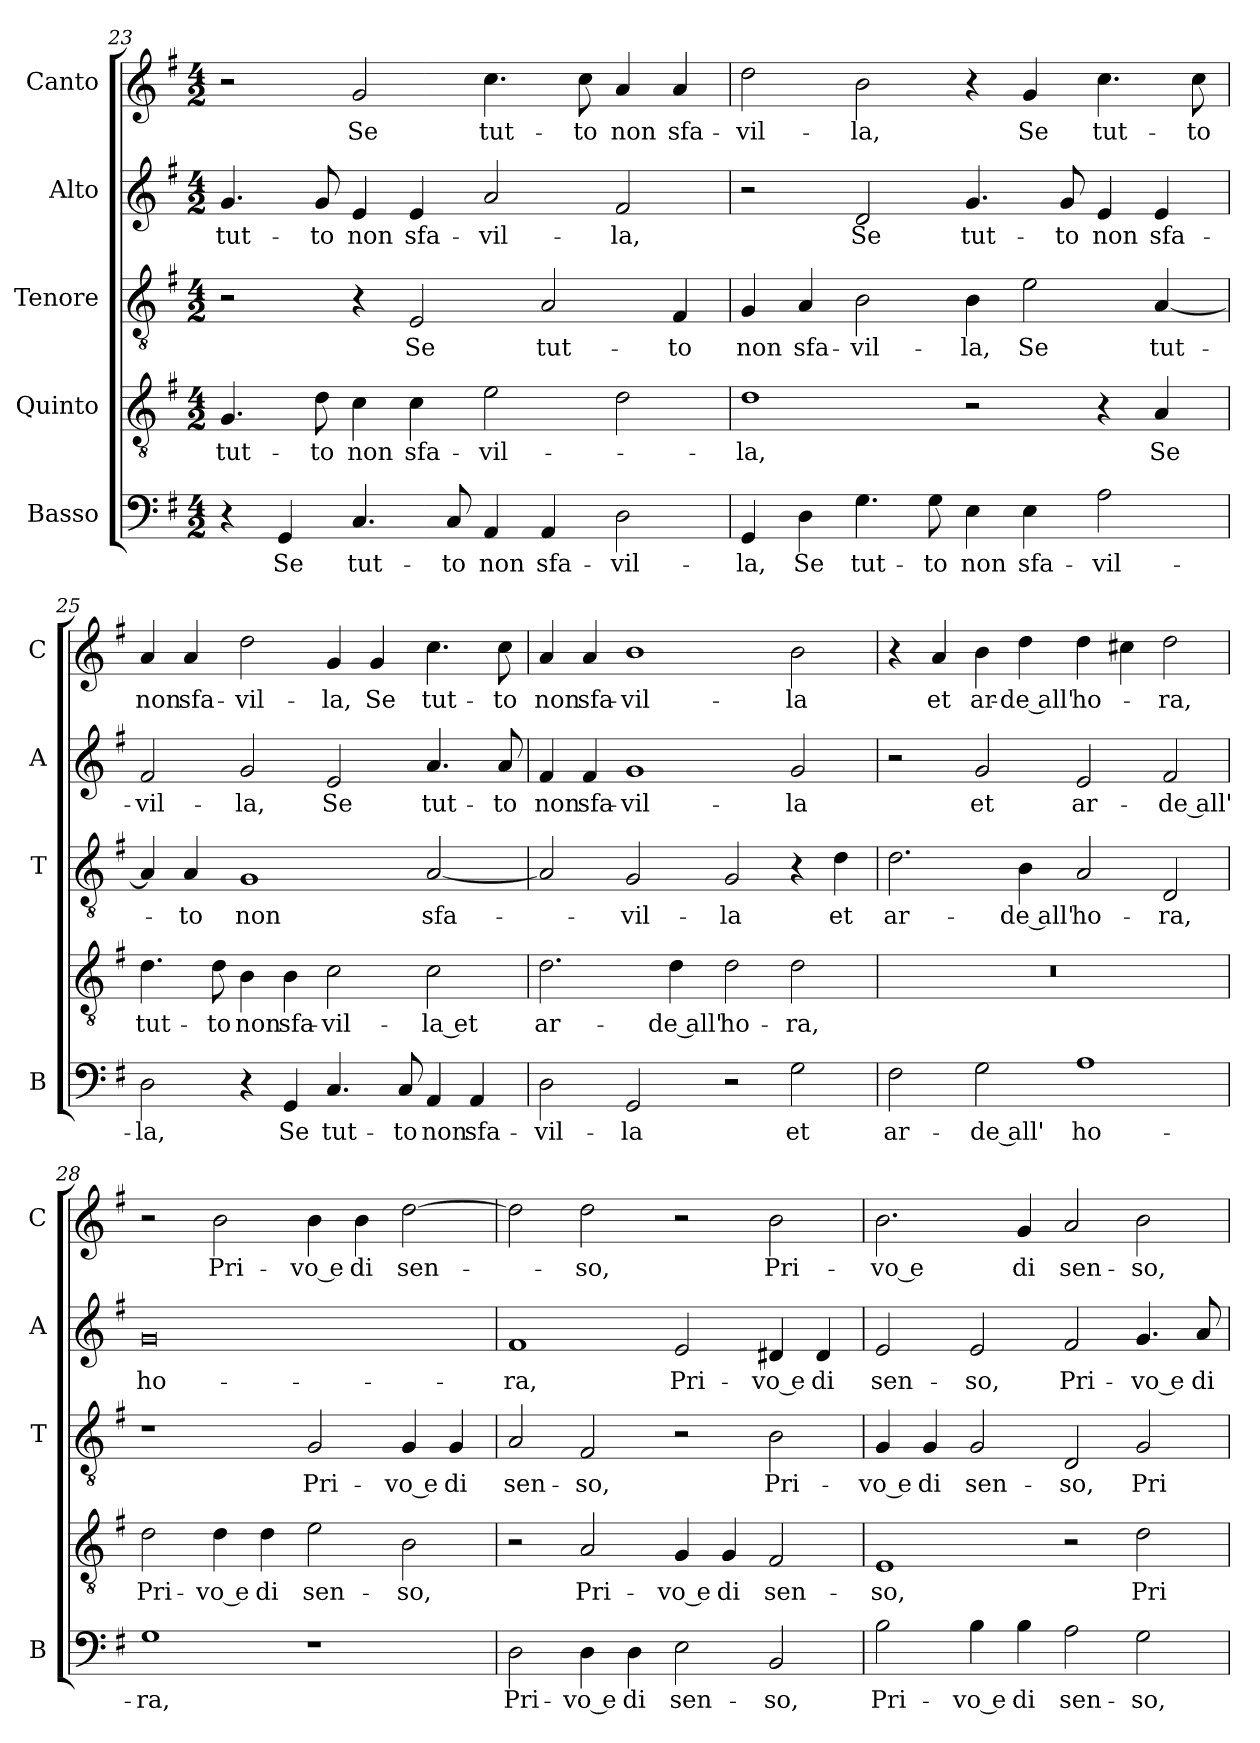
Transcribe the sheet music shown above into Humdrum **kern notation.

**kern	**text	**kern	**text	**kern	**text	**kern	**text	**kern	**text
*part5	*part5	*part4	*part4	*part3	*part3	*part2	*part2	*part1	*part1
*staff5	*staff5	*staff4	*staff4	*staff3	*staff3	*staff2	*staff2	*staff1	*staff1
*I"Basso	*	*I"Quinto	*	*I"Tenore	*	*I"Alto	*	*I"Canto	*
*I'B	*	*	*	*I'T	*	*I'A	*	*I'C	*
*clefF4	*	*clefGv2	*	*clefGv2	*	*clefG2	*	*clefG2	*
*k[f#]	*	*k[f#]	*	*k[f#]	*	*k[f#]	*	*k[f#]	*
*G:	*	*G:	*	*G:	*	*G:	*	*G:	*
*M4/2	*	*M4/2	*	*M4/2	*	*M4/2	*	*M4/2	*
=23	=23	=23	=23	=23	=23	=23	=23	=23	=23
!	!	!	!LO:LY:b	!	!	!	!LO:LY:b	!	!
4r	.	4.G/	tut-	2r	.	4.g/	tut-	2r	.
!	!LO:LY:b	!	!	!	!	!	!	!	!
4GG/	Se	.	.	.	.	.	.	.	.
!	!	!	!LO:LY:b	!	!	!	!LO:LY:b	!	!
.	.	8d\	-to	.	.	8g/	-to	.	.
!	!LO:LY:b	!	!LO:LY:b	!	!	!	!LO:LY:b	!	!LO:LY:b
4.C/	tut-	4c\	non	4r	.	4e/	non	2g/	Se
!	!	!	!LO:LY:b	!	!LO:LY:b	!	!LO:LY:b	!	!
.	.	4c\	sfa-	2E/	Se	4e/	sfa-	.	.
!	!LO:LY:b	!	!	!	!	!	!	!	!
8C/	-to	.	.	.	.	.	.	.	.
!	!LO:LY:b	!	!LO:LY:b	!	!	!	!LO:LY:b	!	!LO:LY:b
4AA/	non	2e\	-vil-	.	.	2a/	-vil-	4.cc\	tut-
!	!LO:LY:b	!	!	!	!LO:LY:b	!	!	!	!
4AA/	sfa-	.	.	2A/	tut-	.	.	.	.
!	!	!	!	!	!	!	!	!	!LO:LY:b
.	.	.	.	.	.	.	.	8cc\	-to
!	!LO:LY:b	!	!	!	!	!	!LO:LY:b	!	!LO:LY:b
2D\	-vil-	2d\	.	.	.	2f#/	-la,	4a/	non
!	!	!	!	!	!LO:LY:b	!	!	!	!LO:LY:b
.	.	.	.	4F#/	-to	.	.	4a/	sfa-
!!LO:PB:g=z
=24	=24	=24	=24	=24	=24	=24	=24	=24	=24
!	!LO:LY:b	!	!LO:LY:b	!	!LO:LY:b	!	!	!	!LO:LY:b
4GG/	-la,	1d	-la,	4G/	non	2r	.	2dd\	-vil-
!	!LO:LY:b	!	!	!	!LO:LY:b	!	!	!	!
4D\	Se	.	.	4A/	sfa-	.	.	.	.
!	!LO:LY:b	!	!	!	!LO:LY:b	!	!LO:LY:b	!	!LO:LY:b
4.G\	tut-	.	.	2B\	-vil-	2d/	Se	2b\	-la,
!	!LO:LY:b	!	!	!	!	!	!	!	!
8G\	-to	.	.	.	.	.	.	.	.
!	!LO:LY:b	!	!	!	!LO:LY:b	!	!LO:LY:b	!	!
4E\	non	2r	.	4B\	-la,	4.g/	tut-	4r	.
!	!LO:LY:b	!	!	!	!LO:LY:b	!	!	!	!LO:LY:b
4E\	sfa-	.	.	2e\	Se	.	.	4g/	Se
!	!	!	!	!	!	!	!LO:LY:b	!	!
.	.	.	.	.	.	8g/	-to	.	.
!	!LO:LY:b	!	!	!	!	!	!LO:LY:b	!	!LO:LY:b
2A\	-vil-	4r	.	.	.	4e/	non	4.cc\	tut-
!	!	!	!LO:LY:b	!	!LO:LY:b	!	!LO:LY:b	!	!
.	.	4A/	Se	[4A/	tut-	4e/	sfa-	.	.
!	!	!	!	!	!	!	!	!	!LO:LY:b
.	.	.	.	.	.	.	.	8cc\	-to
=25	=25	=25	=25	=25	=25	=25	=25	=25	=25
!	!LO:LY:b	!	!LO:LY:b	!	!	!	!LO:LY:b	!	!LO:LY:b
2D\	-la,	4.d\	tut-	4A/]	.	2f#/	-vil-	4a/	non
!	!	!	!	!	!LO:LY:b	!	!	!	!LO:LY:b
.	.	.	.	4A/	-to	.	.	4a/	sfa-
!	!	!	!LO:LY:b	!	!	!	!	!	!
.	.	8d\	-to	.	.	.	.	.	.
!	!	!	!LO:LY:b	!	!LO:LY:b	!	!LO:LY:b	!	!LO:LY:b
4r	.	4B\	non	1G	non	2g/	-la,	2dd\	-vil-
!	!LO:LY:b	!	!LO:LY:b	!	!	!	!	!	!
4GG/	Se	4B\	sfa-	.	.	.	.	.	.
!	!LO:LY:b	!	!LO:LY:b	!	!	!	!LO:LY:b	!	!LO:LY:b
4.C/	tut-	2c\	-vil-	.	.	2e/	Se	4g/	-la,
!	!	!	!	!	!	!	!	!	!LO:LY:b
.	.	.	.	.	.	.	.	4g/	Se
!	!LO:LY:b	!	!	!	!	!	!	!	!
8C/	-to	.	.	.	.	.	.	.	.
!	!LO:LY:b	!	!LO:LY:b	!	!LO:LY:b	!	!LO:LY:b	!	!LO:LY:b
4AA/	non	2c\	-la et	[2A/	sfa-	4.a/	tut-	4.cc\	tut-
!	!LO:LY:b	!	!	!	!	!	!	!	!
4AA/	sfa-	.	.	.	.	.	.	.	.
!	!	!	!	!	!	!	!LO:LY:b	!	!LO:LY:b
.	.	.	.	.	.	8a/	-to	8cc\	-to
=26	=26	=26	=26	=26	=26	=26	=26	=26	=26
!	!LO:LY:b	!	!LO:LY:b	!	!	!	!LO:LY:b	!	!LO:LY:b
2D\	-vil-	2.d\	ar-	2A/]	.	4f#/	non	4a/	non
!	!	!	!	!	!	!	!LO:LY:b	!	!LO:LY:b
.	.	.	.	.	.	4f#/	sfa-	4a/	sfa-
!	!LO:LY:b	!	!	!	!LO:LY:b	!	!LO:LY:b	!	!LO:LY:b
2GG/	-la	.	.	2G/	-vil-	1g	-vil-	1b	-vil-
!	!	!	!LO:LY:b	!	!	!	!	!	!
.	.	4d\	-de all'	.	.	.	.	.	.
!	!	!	!LO:LY:b	!	!LO:LY:b	!	!	!	!
2r	.	2d\	ho-	2G/	-la	.	.	.	.
!	!LO:LY:b	!	!LO:LY:b	!	!	!	!LO:LY:b	!	!LO:LY:b
2G\	et	2d\	-ra,	4r	.	2g/	-la	2b\	-la
!	!	!	!	!	!LO:LY:b	!	!	!	!
.	.	.	.	4d\	et	.	.	.	.
=27	=27	=27	=27	=27	=27	=27	=27	=27	=27
!	!LO:LY:b	!	!	!	!LO:LY:b	!	!	!	!
2F#\	ar-	0r	.	2.d\	ar-	2r	.	4r	.
!	!	!	!	!	!	!	!	!	!LO:LY:b
.	.	.	.	.	.	.	.	4a/	et
!	!LO:LY:b	!	!	!	!	!	!LO:LY:b	!	!LO:LY:b
2G\	-de all'	.	.	.	.	2g/	et	4b\	ar-
!	!	!	!	!	!LO:LY:b	!	!	!	!LO:LY:b
.	.	.	.	4B\	-de all'	.	.	4dd\	-de all'
!	!LO:LY:b	!	!	!	!LO:LY:b	!	!LO:LY:b	!	!LO:LY:b
1A	ho-	.	.	2A/	ho-	2e/	ar-	4dd\	ho-
.	.	.	.	.	.	.	.	4cc#X\	.
!	!	!	!	!	!LO:LY:b	!	!LO:LY:b	!	!LO:LY:b
.	.	.	.	2D/	-ra,	2f#/	-de all'	2dd\	-ra,
!!LO:LB:g=z
=28	=28	=28	=28	=28	=28	=28	=28	=28	=28
!	!LO:LY:b	!	!LO:LY:b	!	!	!	!LO:LY:b	!	!
1G	-ra,	2d\	Pri-	1r	.	0g	ho-	2r	.
!	!	!	!LO:LY:b	!	!	!	!	!	!LO:LY:b
.	.	4d\	-vo e	.	.	.	.	2b\	Pri-
!	!	!	!LO:LY:b	!	!	!	!	!	!
.	.	4d\	di	.	.	.	.	.	.
!	!	!	!LO:LY:b	!	!LO:LY:b	!	!	!	!LO:LY:b
1r	.	2e\	sen-	2G/	Pri-	.	.	4b\	-vo e
!	!	!	!	!	!	!	!	!	!LO:LY:b
.	.	.	.	.	.	.	.	4b\	di
!	!	!	!LO:LY:b	!	!LO:LY:b	!	!	!	!LO:LY:b
.	.	2B\	-so,	4G/	-vo e	.	.	[2dd\	sen-
!	!	!	!	!	!LO:LY:b	!	!	!	!
.	.	.	.	4G/	di	.	.	.	.
=29	=29	=29	=29	=29	=29	=29	=29	=29	=29
!	!LO:LY:b	!	!	!	!LO:LY:b	!	!LO:LY:b	!	!
2D\	Pri-	2r	.	2A/	sen-	1f#	-ra,	2dd\]	.
!	!LO:LY:b	!	!LO:LY:b	!	!LO:LY:b	!	!	!	!LO:LY:b
4D\	-vo e	2A/	Pri-	2F#/	-so,	.	.	2dd\	-so,
!	!LO:LY:b	!	!	!	!	!	!	!	!
4D\	di	.	.	.	.	.	.	.	.
!	!LO:LY:b	!	!LO:LY:b	!	!	!	!LO:LY:b	!	!
2E\	sen-	4G/	-vo e	2r	.	2e/	Pri-	2r	.
!	!	!	!LO:LY:b	!	!	!	!	!	!
.	.	4G/	di	.	.	.	.	.	.
!	!LO:LY:b	!	!LO:LY:b	!	!LO:LY:b	!	!LO:LY:b	!	!LO:LY:b
2BB/	-so,	2F#/	sen-	2B\	Pri-	4d#X/	-vo e	2b\	Pri-
!	!	!	!	!	!	!	!LO:LY:b	!	!
.	.	.	.	.	.	4d#/	di	.	.
=30	=30	=30	=30	=30	=30	=30	=30	=30	=30
!	!LO:LY:b	!	!LO:LY:b	!	!LO:LY:b	!	!LO:LY:b	!	!LO:LY:b
2B\	Pri-	1E	-so,	4G/	-vo e	2e/	sen-	2.b\	-vo e
!	!	!	!	!	!LO:LY:b	!	!	!	!
.	.	.	.	4G/	di	.	.	.	.
!	!LO:LY:b	!	!	!	!LO:LY:b	!	!LO:LY:b	!	!
4B\	-vo e	.	.	2G/	sen-	2e/	-so,	.	.
!	!LO:LY:b	!	!	!	!	!	!	!	!LO:LY:b
4B\	di	.	.	.	.	.	.	4g/	di
!	!LO:LY:b	!	!	!	!LO:LY:b	!	!LO:LY:b	!	!LO:LY:b
2A\	sen-	2r	.	2D/	-so,	2f#/	Pri-	2a/	sen-
!	!LO:LY:b	!	!LO:LY:b	!	!LO:LY:b	!	!LO:LY:b	!	!LO:LY:b
2G\	-so,	2d\	Pri-	2G/	Pri-	4.g/	-vo e	2b\	-so,
!	!	!	!	!	!	!	!LO:LY:b	!	!
.	.	.	.	.	.	8a/	di	.	.
=	=	=	=	=	=	=	=	=	=
*-	*-	*-	*-	*-	*-	*-	*-	*-	*-
